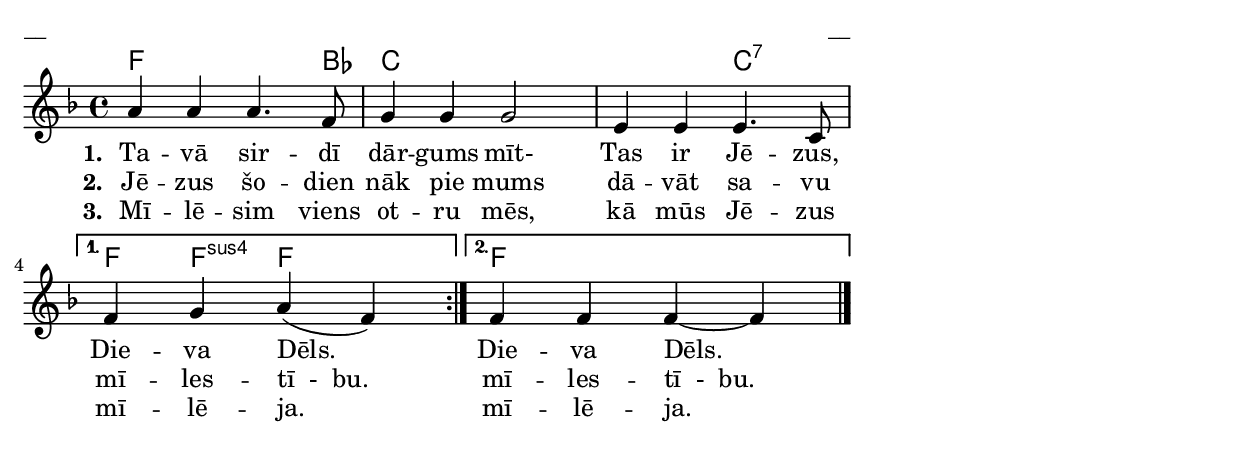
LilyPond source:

\version "2.13.18"

\paper {
line-width = 14\cm
left-margin = 0.4\cm
between-system-padding = 0.1\cm
between-system-space = 0.1\cm
}

\layout {
indent = #0
ragged-last = ##f
}

chordsA = \chordmode {
f2.. bes8 c1. c2:7 f4 f:sus4 f2 f1
}

voiceA = \relative c'' {
\clef "treble"
\key f \major
\time 4/4

\repeat volta 2 {a4 a a4. f8 | g4 g g2 | e4 e e4. c8 }
\alternative {
  { f4 g a (f) }
  { f4 f f~ f \bar"|." }
}
}

lyricA = \lyricmode {
\set stanza = "1. "
Ta -- vā sir -- dī dār -- gums mīt- Tas ir Jē -- zus, Die -- va Dēls. Die -- va Dēls.
}
lyricB = \lyricmode {
\set stanza = "2. "
Jē -- zus šo -- dien nāk pie mums dā -- vāt sa -- vu mī -- les -- tī__-__bu. mī -- les -- tī__-__bu.
}
lyricC = \lyricmode {
\set stanza = "3. "
Mī -- lē -- sim viens ot -- ru mēs, kā mūs Jē -- zus mī -- lē -- ja. mī -- lē -- ja.
}

fullScore = <<
\new ChordNames { \chordsA }
\new Staff {
<<
\new Voice = "voiceA" { \oneVoice \autoBeamOff \voiceA }
\lyricsto "voiceA" \new Lyrics \lyricA
\lyricsto "voiceA" \new Lyrics \lyricB
\lyricsto "voiceA" \new Lyrics \lyricC
>>
}
>>


\score {
\fullScore
\header { piece = "__" opus = "__" }
}
\markup { \with-color #(x11-color 'white) \sans \smaller "aaa" }
\score {
\unfoldRepeats
\fullScore
\midi {
\context { \Staff \remove "Staff_performer" }
\context { \Voice \consists "Staff_performer" }
}
}


